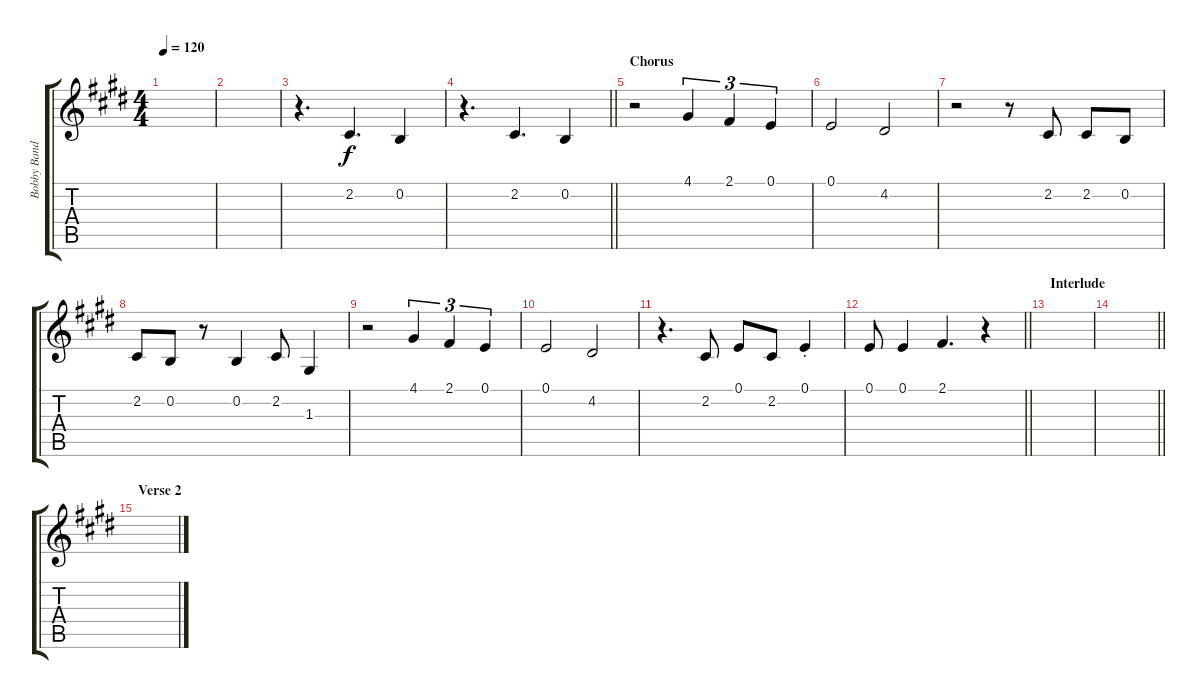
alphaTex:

\track ("Bobby Bandiera (Backing Vocals)" "Bobby Band") {instrument frenchhorn}
\staff {score tabs}
\tuning (E4 B3 G3 D3 A2 E2) {hide}
\ts (4 4)
\tempo 120
\clef g2
\ks c#minor
|
|
r.4{d} 2.2.4{d} 0.2.4 |
\barLineRight lightlight
r.4{d} 2.2.4{d} 0.2.4 |
\section ("" "Chorus")
r.2 4.1.4{tu (3 2)} 2.1.4{tu (3 2)} 0.1.4{tu (3 2)} |
0.1.2 4.2.2 |
r.2 r.8 2.2.8 2.2.8 0.2.8 |
2.2.8 0.2.8 r.8 0.2.4 2.2.8 1.3.4 |
r.2 4.1.4{tu (3 2)} 2.1.4{tu (3 2)} 0.1.4{tu (3 2)} |
0.1.2 4.2.2 |
r.4{d} 2.2.8 0.1.8 2.2.8 0.1{st}.4 |
\barLineRight lightlight
0.1.8 0.1.4 2.1.4{d} r.4 |
\section ("" "Interlude")
|
\barLineRight lightlight
|
\section ("" "Verse 2")
